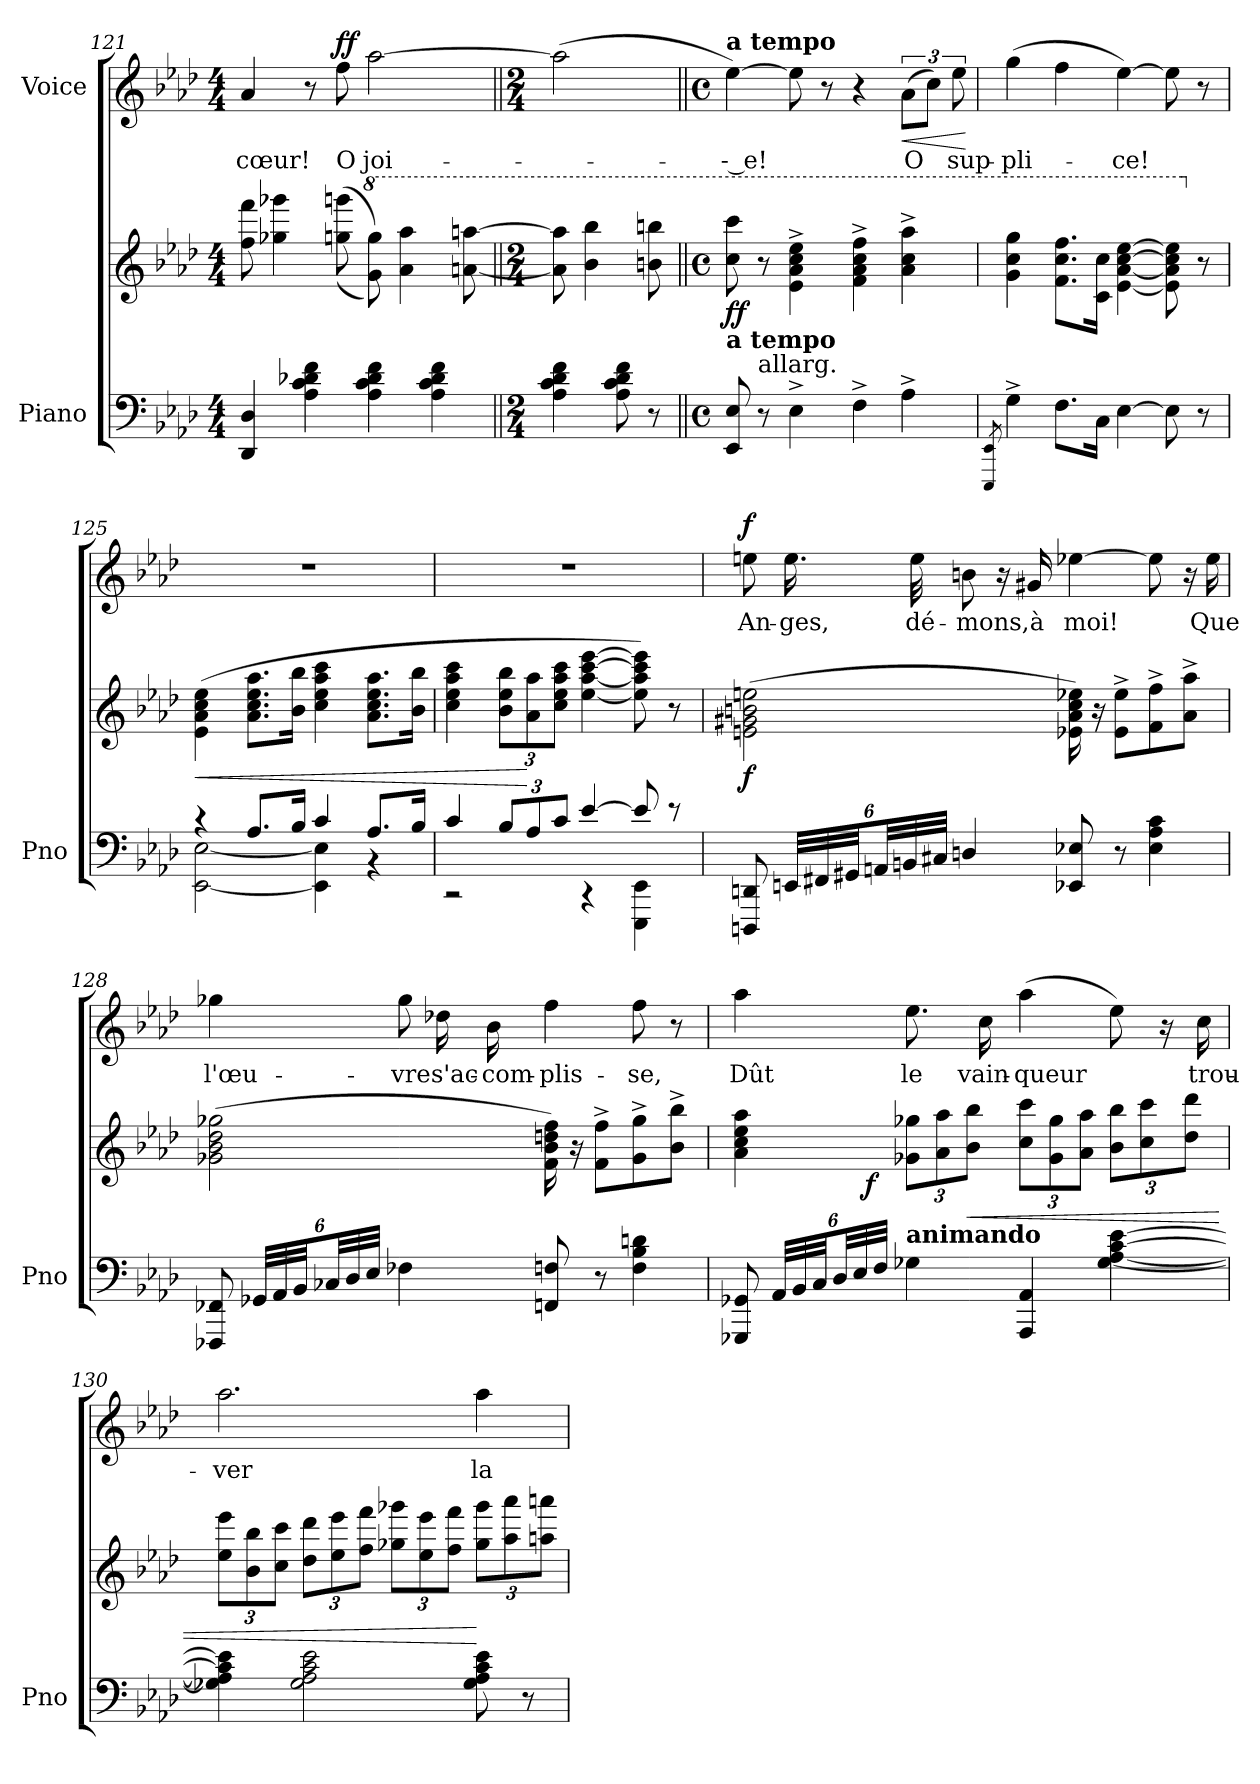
**kern	**kern	**dynam	**kern	**text	**dynam
*part2	*part2	*part2	*part1	*part1	*part1
*staff3	*staff2	*staff2/3	*staff1	*staff1	*staff1
*I"Piano	*	*	*I"Voice	*	*
*I'Pno	*	*	*	*	*
*clefF4	*clefG2	*	*clefG2	*	*
*k[b-e-a-d-]	*k[b-e-a-d-]	*	*k[b-e-a-d-]	*	*
*M4/4	*M4/4	*	*M4/4	*	*
=121	=121	=121	=121	=121	=121
4DD-/ 4D-/	8ff\ 8fff\	.	4a-/	cœur!	.
.	4gg-X\ 4ggg-X\	.	.	.	.
4A-\ 4c\ 4d-X\ 4f\	.	.	8r	.	.
!	!	!	!	!	!LO:DY:a
.	((<8ggn\ 8gggn\	.	8ff\	O	ff
*	*8va	*	*	*	*
4A-\ 4c\ 4d-\ 4f\	8gg\ 8ggg\))	.	[2aa-\	joi-	.
.	4aa-\ 4aaa-\	.	.	.	.
4A-\ 4c\ 4d-\ 4f\	.	.	.	.	.
.	[8aan\ [8aaan\	.	.	.	.
=122||	=122||	=122||	=122||	=122||	=122||
*M2/4	*M2/4	*	*M2/4	*	*
4A-\ 4c\ 4d-\ 4f\	8aan\] 8aaan\]	.	(2aa-\]	.	.
.	4bb-\ 4bbb-\	.	.	.	.
8A-\ 8c\ 8d-\ 8f\	.	.	.	.	.
8r	8bbn\ 8bbbn\	.	.	.	.
=123||	=123||	=123||	=123||	=123||	=123||
*M4/4	*M4/4	*	*M4/4	*	*
*met(c)	*met(c)	*	*met(c)	*	*
!	!	!	!LO:TX:a:B:t=a tempo	!	!
!	!LO:TX:b:B:t=a tempo	!	!	!	!
!	!	!LO:DY:b	!	!	!
8EE-/ 8E-/	8ccc\ 8cccc\	ff	[4ee-\)	-- e!	.
!	!LO:TX:b:t=allarg.	!	!	!	!
8r	8r	.	.	.	.
4E-^\	4ee-\^ 4aa-\^ 4ccc\^ 4eee-\^	.	8ee-\]	.	.
.	.	.	8r	.	.
4F^\	4ff\^ 4aa-\^ 4ccc\^ 4fff\^	.	4r	.	.
!	!	!	!	!	!LO:HP:b
4A-^\	4aa-\^ 4ccc\^ 4aaa-\^	.	(12a-\L	O	<
.	.	.	12cc\J)	.	.
.	.	.	12ee-\	sup-	.
.	.	.	.	.	[
=124	=124	=124	=124	=124	=124
8qEEE-/ 8qEE-/	.	.	.	.	.
4G^\	4gg\ 4ccc\ 4ggg\	.	(4gg\	-pli-	.
8.F\L	8.ff\ 8.ccc\ 8.fff\L	.	4ff\	.	.
16C\Jk	16cc\ 16ccc\Jk	.	.	.	.
[4E-\	[4ee-\ [4aa-\ [4ccc\ [4eee-\	.	[4ee-\)	-ce!	.
8E-\]	8ee-\] 8aa-\] 8ccc\] 8eee-\]	.	8ee-\]	.	.
*	*X8va	*	*	*	*
8r	8r	.	8r	.	.
=125	=125	=125	=125	=125	=125
*^	*	*	*	*	*
!	!	!	!LO:HP:b	!	!	!
4r	[2EE-\ [2E-\	(4e-\ 4a-\ 4cc\ 4ee-\	<	1r	.	.
8.A-/L	.	8.a-\ 8.cc\ 8.ee-\ 8.aa-\L	.	.	.	.
16B-/Jk	.	16b-\ 16bb-\Jk	.	.	.	.
4c/	4EE-\] 4E-\]	4cc\ 4ee-\ 4aa-\ 4ccc\	.	.	.	.
8.A-/L	4r	8.a-\ 8.cc\ 8.ee-\ 8.aa-\L	.	.	.	.
16B-/Jk	.	16b-\ 16bb-\Jk	.	.	.	.
=126	=126	=126	=126	=126	=126	=126
4c/	2r	4cc\ 4ee-\ 4aa-\ 4ccc\	.	1r	.	.
*Xbrackettup	*	*Xbrackettup	*	*	*	*
12B-/L	.	12b-\ 12ee-\ 12bb-\L	.	.	.	.
12A-/	.	12a-\ 12aa-\	[	.	.	.
12c/J	.	12cc\ 12ee-\ 12aa-\ 12ccc\J	.	.	.	.
[4e-/	4r	[4ee-\ [<4aa-\ [4ccc\ [4eee-\	.	.	.	.
8e-/]	4EEE-\ 4EE-\	8ee-\] 8aa-\] 8ccc\] 8eee-\])	.	.	.	.
8r	.	8r	.	.	.	.
*v	*v	*	*	*	*	*
=127	=127	=127	=127	=127	=127
!	!	!LO:DY:b	!	!	!LO:DY:a
8DDDn/ 8DDn/	(2en\ 2g#X\ 2bn\ 2een\	f	8een\	An-	f
*brackettup	*	*	*	*	*
48EEn/LLL	.	.	16.ee\	-ges,	.
48FF#X/	.	.	.	.	.
48GG#X/JJ	.	.	.	.	.
48AAn/LL	.	.	.	.	.
48BBn/	.	.	.	.	.
.	.	.	32ee\	dé-	.
48C#X/JJJ	.	.	.	.	.
4Dn/	.	.	8bn\	-mons,	.
.	.	.	16r	.	.
.	.	.	16g#X/	à	.
8EE-X/ 8E-X/	16e-X\ 16a-\ 16cc\ 16ee-X\)	.	[4ee-X\	moi!	.
.	16r	.	.	.	.
8r	8e-\^ 8ee-\^L	.	.	.	.
4E-\ 4A-\ 4c\	8f\^ 8ff\^	.	8ee-\]	.	.
.	8a-\^ 8aa-\^J	.	16r	.	.
.	.	.	16ee-\	Que	.
=128	=128	=128	=128	=128	=128
!	!	!LO:DY:b	!	!	!
!	!	!LO:DY:n=1:b	!	!	!LO:DY:a
!	!	!	!	!	!LO:DY:n=1:a
8FFF-X/ 8FF-X/	(2g-X\ 2b-\ 2dd-\ 2gg-X\	other-dynamics f	4gg-X\	l'œu-	other-dynamics f
48GG-X/LLL	.	.	.	.	.
48AA-/	.	.	.	.	.
48BB-/JJ	.	.	.	.	.
48C-X/LL	.	.	.	.	.
48D-/	.	.	.	.	.
48E-/JJJ	.	.	.	.	.
4F-X\	.	.	8gg-\	-vre	.
.	.	.	16dd-X\	s'ac-	.
.	.	.	16b-\	-com-	.
8FFn/ 8Fn/	16f\ 16b-\ 16ddn\ 16ff\)	.	4ff\	-plis-	.
.	16r	.	.	.	.
8r	8f\^ 8ff\^L	.	.	.	.
4F\ 4B-\ 4dn\	8g-\^ 8gg-\^	.	8ff\	-se,	.
.	8b-\^ 8bb-\^J	.	8r	.	.
=129	=129	=129	=129	=129	=129
*	*^	*	*	*	*
8GGG-X/ 8GG-X/	4a-\ 4cc\ 4ee-\ 4aa-\	6ryy	.	4aa-\	Dût	.
48AA-/LLL	.	.	.	.	.	.
48BB-/	.	.	.	.	.	.
48C/JJ	.	24.ryy	.	.	.	.
48D-/LL	.	.	.	.	.	.
48E-/	.	.	.	.	.	.
!	!	!	!LO:DY:b	!	!	!
48F/JJJ	.	3%2ryy	f	.	.	.
*	*brackettup	*	*	*	*	*
!	!LO:TX:b:B:t=animando	!	!	!	!	!
4G-X\	12g-X\ 12gg-X\L	.	.	8.ee-\	le	.
.	12a-\ 12aa-\	.	.	.	.	.
!	!	!	!LO:HP:b	!	!	!
.	12b-\ 12bb-\J	.	<	.	.	.
.	.	.	.	16cc\	vain-	.
4AAA-/ 4AA-/	12cc\ 12ccc\L	.	.	(4aa-\	-queur	.
.	12g-\ 12gg-\	.	.	.	.	.
.	12a-\ 12aa-\J	.	.	.	.	.
[4G-\ [<4A-\ [4c\ [4e-\	12b-\ 12bb-\L	.	.	8ee-\)	.	.
.	12cc\ 12ccc\	.	.	.	.	.
.	.	.	.	16r	.	.
.	.	12ryy	.	.	.	.
.	12dd-\ 12ddd-\J	.	.	.	.	.
.	.	.	.	16cc\	trou-	.
.	.	48ryy	.	.	.	.
*	*v	*v	*	*	*	*
=130	=130	=130	=130	=130	=130
4G-X\] 4A-\] 4c\] 4e-\]	12ee-\ 12eee-\L	.	2.aa-\	-ver	.
.	12b-\ 12bb-\	.	.	.	.
.	12cc\ 12ccc\J	.	.	.	.
2G-\ 2A-\ 2c\ 2e-\	12dd-\ 12ddd-\L	.	.	.	.
.	12ee-\ 12eee-\	.	.	.	.
.	12ff\ 12fff\J	.	.	.	.
.	12gg-X\ 12ggg-X\L	.	.	.	.
.	12ee-\ 12eee-\	.	.	.	.
.	12ff\ 12fff\J	.	.	.	.
8G-\ 8A-\ 8c\ 8e-\	12gg-\ 12ggg-\L	[	4aa-\	la	.
.	12aa-\ 12aaa-\	.	.	.	.
8r	.	.	.	.	.
.	12aan\ 12aaan\J	.	.	.	.
=	=	=	=	=	=
*-	*-	*-	*-	*-	*-
